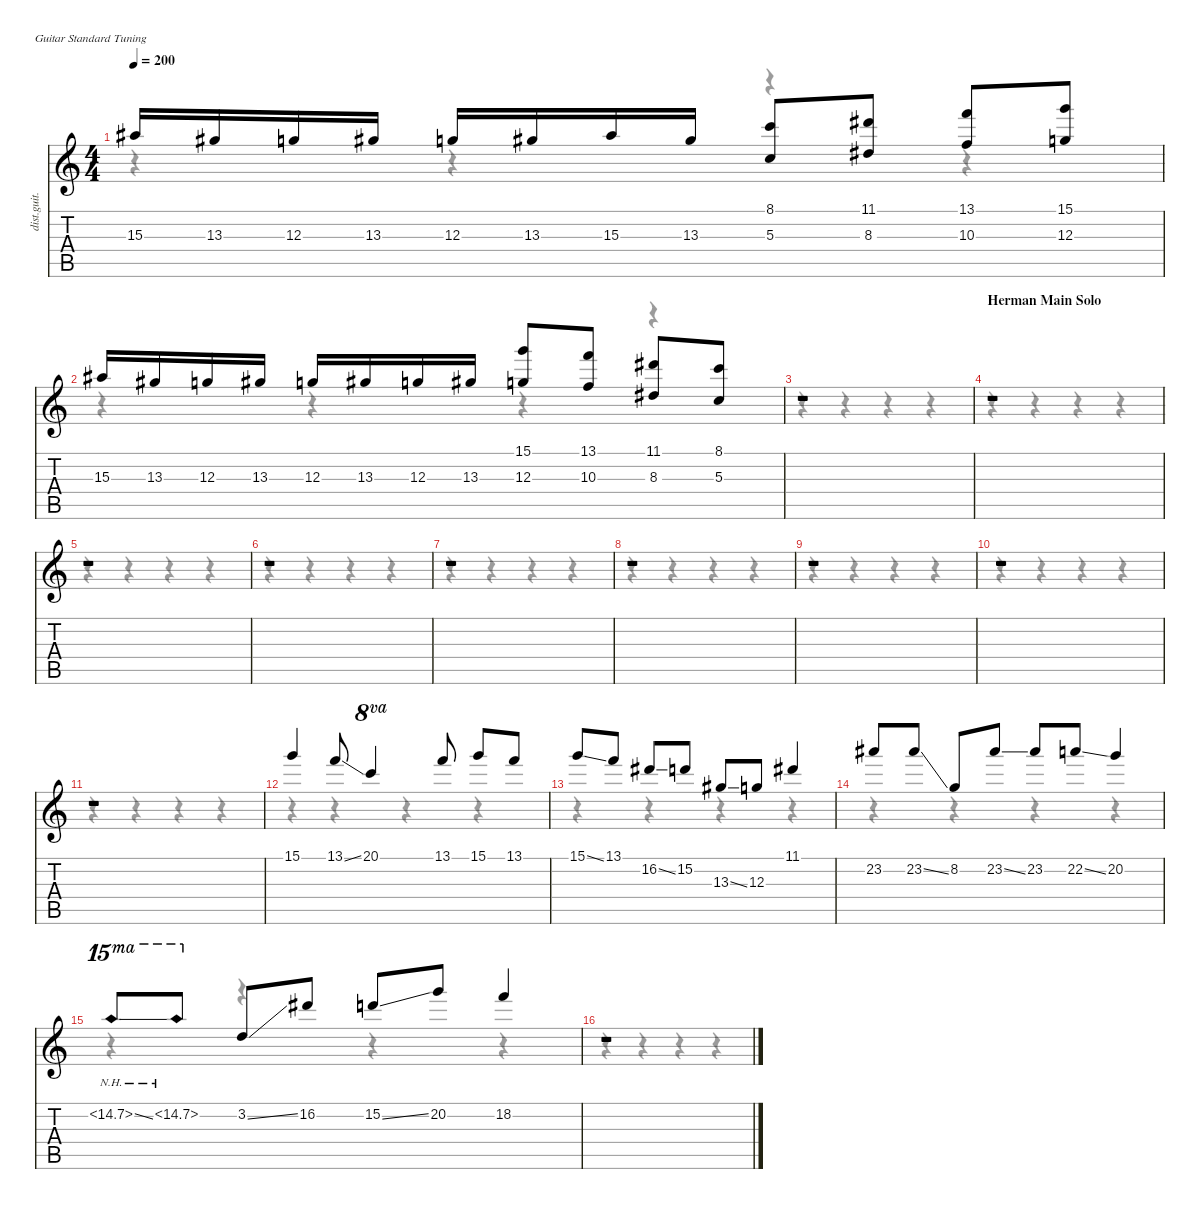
\defaultSystemsLayout 4
\hideDynamics
\bracketExtendMode nobrackets
\otherSystemsTrackNameOrientation horizontal
\track ("Sam Totman (Lead Guitar)" "dist.guit.") {instrument distortionguitar}
\staff {score tabs}
\tuning (E4 B3 G3 D3 A2 E2)
\voice
\ts (4 4)
\tempo 200
\clef g2
\ks c
15.3{acc #}.16{dy f beam Up} 13.3{acc #}.16{beam Up} 12.3.16{beam Up} 13.3{acc #}.16{beam Up} 12.3.16{beam Up} 13.3{acc #}.16{beam Up} 15.3{acc #}.16{beam Up} 13.3{acc #}.16{beam Up} (8.1 5.3).8{beam Up} (11.1{acc #} 8.3{acc #}).8{beam Up} (13.1 10.3).8{beam Up} (15.1 12.3).8{beam Up} |
15.3{acc #}.16{beam Up} 13.3{acc #}.16{beam Up} 12.3.16{beam Up} 13.3{acc #}.16{beam Up} 12.3.16{beam Up} 13.3{acc #}.16{beam Up} 12.3.16{beam Up} 13.3{acc #}.16{beam Up} (15.1 12.3).8{beam Up} (13.1 10.3).8{beam Up} (11.1{acc #} 8.3{acc #}).8{beam Up} (8.1 5.3).8{beam Up} |
r.1{beam Up} |
\section ("" "Herman Main Solo")
r.1{beam Up} |
r.1{beam Up} |
r.1{beam Up} |
r.1{beam Up} |
r.1{beam Up} |
r.1{beam Up} |
r.1{beam Up} |
r.1{beam Up} |
15.1.4{beam Up} 13.1{ss}.8{beam Up} 20.1.4{ot 8va beam Up} 13.1.8{beam Up} 15.1.8{beam Up} 13.1.8{beam Up} |
15.1{ss}.8{beam Up} 13.1.8{beam Up} 16.2{ss acc #}.8{beam Up} 15.2.8{beam Up} 13.3{ss acc #}.8{beam Up} 12.3.8{beam Up} 11.1{acc #}.4{beam Up} |
23.2{acc #}.8{beam Up} 23.2{ss acc #}.8{beam Up} 8.2.8{beam Up} 23.2{ss acc #}.8{beam Up} 23.2{acc #}.8{beam Up} 22.2{ss}.8{beam Up} 20.2.4{beam Up} |
15.2{nh ss}.8{ot 15ma beam Up} 15.2{nh}.8{ot 15ma beam Up} 3.2{ss}.8{beam Up} 16.2{acc #}.8{beam Up} 15.2{ss}.8{beam Up} 20.2.8{beam Up} 18.2.4{beam Up} |
r.1{beam Up}
\voice
\clef g2
\ottava regular
\simile none
\ks c
r.4{dy mf beam Down} r.4{beam Down} r.4{beam Down} r.4{beam Down} |
r.4{beam Down} r.4{beam Down} r.4{beam Down} r.4{beam Down} |
r.4{beam Down} r.4{beam Down} r.4{beam Down} r.4{beam Down} |
r.4{beam Down} r.4{beam Down} r.4{beam Down} r.4{beam Down} |
r.4{beam Down} r.4{beam Down} r.4{beam Down} r.4{beam Down} |
r.4{beam Down} r.4{beam Down} r.4{beam Down} r.4{beam Down} |
r.4{beam Down} r.4{beam Down} r.4{beam Down} r.4{beam Down} |
r.4{beam Down} r.4{beam Down} r.4{beam Down} r.4{beam Down} |
r.4{beam Down} r.4{beam Down} r.4{beam Down} r.4{beam Down} |
r.4{beam Down} r.4{beam Down} r.4{beam Down} r.4{beam Down} |
r.4{beam Down} r.4{beam Down} r.4{beam Down} r.4{beam Down} |
r.4{beam Down} r.4{beam Down} r.4{beam Down} r.4{beam Down} |
r.4{beam Down} r.4{beam Down} r.4{beam Down} r.4{beam Down} |
r.4{beam Down} r.4{beam Down} r.4{beam Down} r.4{beam Down} |
r.4{beam Down} r.4{beam Down} r.4{beam Down} r.4{beam Down} |
r.4{beam Down} r.4{beam Down} r.4{beam Down} r.4{beam Down}
